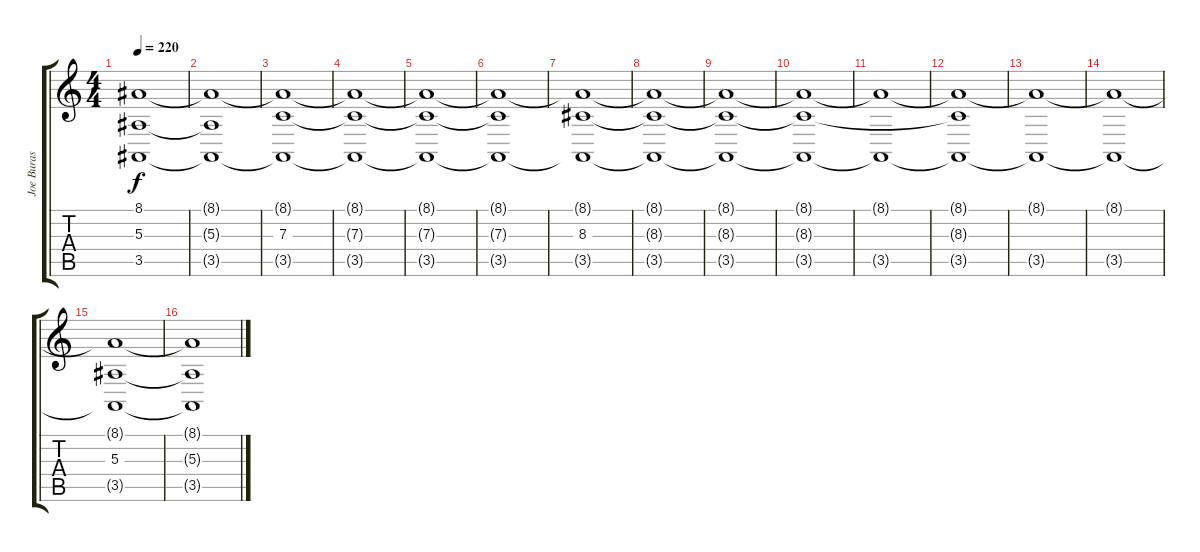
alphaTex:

\track ("Joe Buras - Keys 2" "Joe Buras ") {instrument pad2warm}
\staff {score tabs}
\tuning (D4 A3 F3 C3 G2 D2) {hide}
\ts (4 4)
\tempo 220
\clef g2
\ks c
(8.1{t} 5.3{t} 3.5{t}).1{dy f} |
(8.1{t} 5.3{t} 3.5{t}).1 |
(8.1{t} 7.3 3.5{t}).1 |
(8.1{t} 7.3{t} 3.5{t}).1 |
(8.1{t} 7.3{t} 3.5{t}).1 |
(8.1{t} 7.3{t} 3.5{t}).1 |
(8.1{t} 8.3 3.5{t}).1 |
(8.1{t} 8.3{t} 3.5{t}).1 |
(8.1{t} 8.3{t} 3.5{t}).1 |
(8.1{t} 8.3{t} 3.5{t}).1 |
(8.1{t} 3.5{t}).1 |
(8.1{t} 8.3{t} 3.5{t}).1 |
(8.1{t} 3.5{t}).1 |
(8.1{t} 3.5{t}).1 |
(8.1{t} 5.3 3.5{t}).1 |
(8.1{t} 5.3{t} 3.5{t}).1
